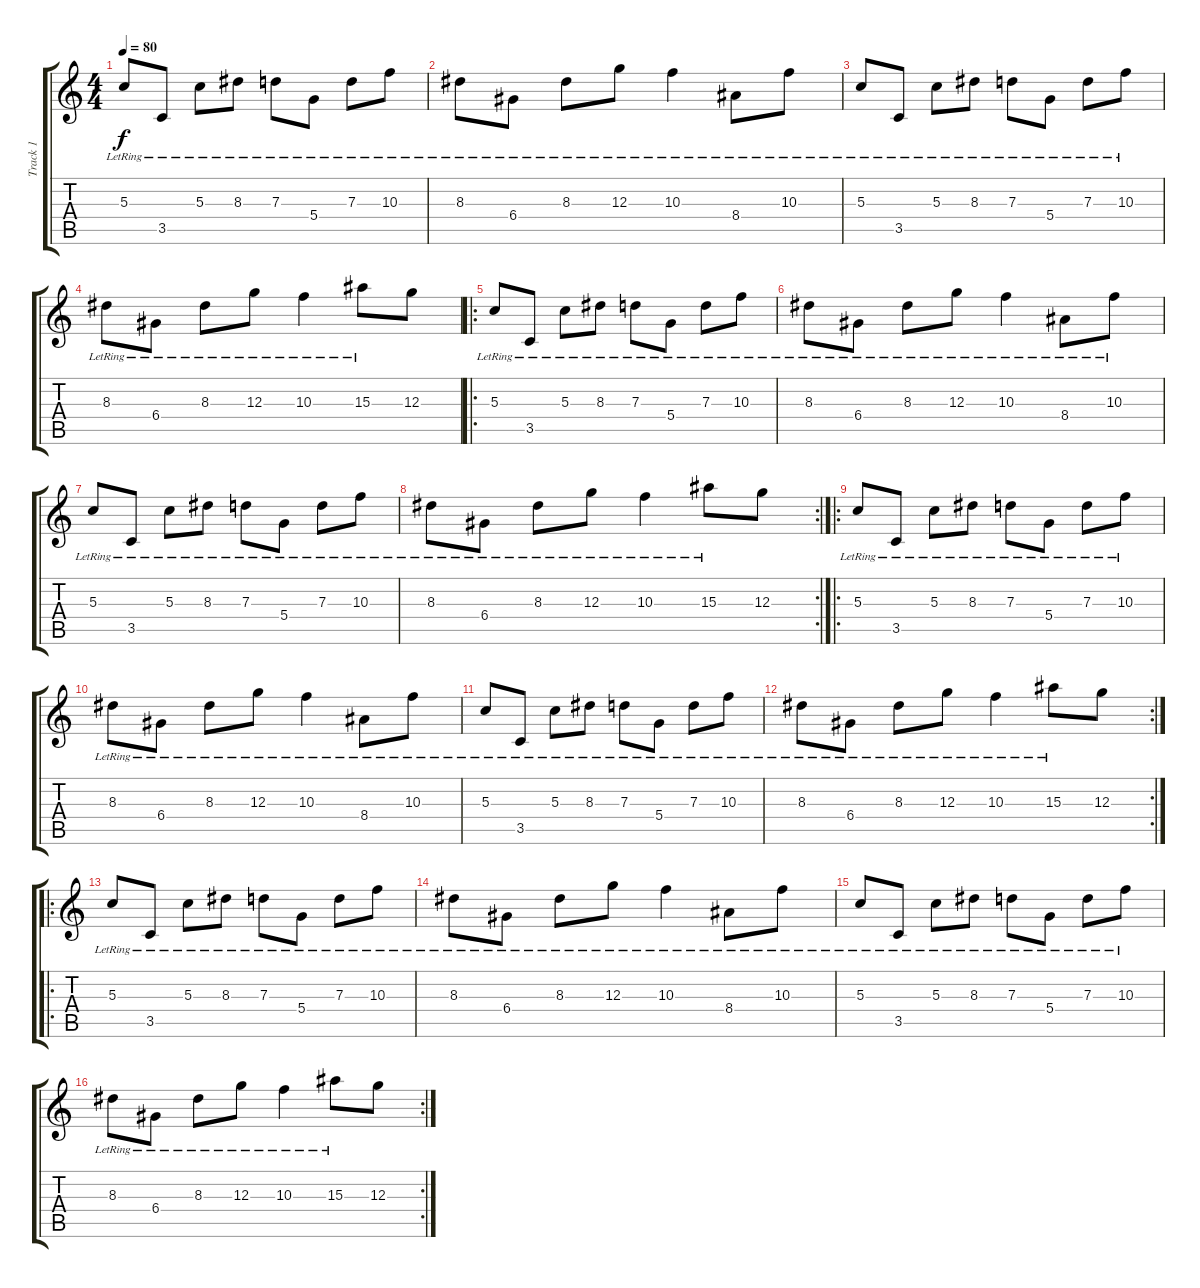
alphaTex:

\track ("Track 1" "Track 1") {instrument acousticguitarsteel}
\staff {score tabs}
\tuning (E4 B3 G3 D3 A2 E2) {hide}
\ts (4 4)
\tempo 80
\clef g2
\ks c
5.3{lr}.8{dy f instrument acousticguitarsteel} 3.5{lr}.8 5.3{lr}.8 8.3{lr}.8 7.3{lr}.8 5.4{lr}.8 7.3{lr}.8 10.3{lr}.8 |
8.3{lr}.8 6.4{lr}.8 8.3{lr}.8 12.3{lr}.8 10.3{lr}.4 8.4{lr}.8 10.3{lr}.8 |
5.3{lr}.8 3.5{lr}.8 5.3{lr}.8 8.3{lr}.8 7.3{lr}.8 5.4{lr}.8 7.3{lr}.8 10.3{lr}.8 |
8.3{lr}.8 6.4{lr}.8 8.3{lr}.8 12.3{lr}.8 10.3{lr}.4 15.3{lr}.8 12.3.8 |
\ro
5.3{lr}.8 3.5{lr}.8 5.3{lr}.8 8.3{lr}.8 7.3{lr}.8 5.4{lr}.8 7.3{lr}.8 10.3{lr}.8 |
8.3{lr}.8 6.4{lr}.8 8.3{lr}.8 12.3{lr}.8 10.3{lr}.4 8.4{lr}.8 10.3{lr}.8 |
5.3{lr}.8 3.5{lr}.8 5.3{lr}.8 8.3{lr}.8 7.3{lr}.8 5.4{lr}.8 7.3{lr}.8 10.3{lr}.8 |
\rc 2
8.3{lr}.8 6.4{lr}.8 8.3{lr}.8 12.3{lr}.8 10.3{lr}.4 15.3{lr}.8 12.3.8 |
\ro
5.3{lr}.8 3.5{lr}.8 5.3{lr}.8 8.3{lr}.8 7.3{lr}.8 5.4{lr}.8 7.3{lr}.8 10.3{lr}.8 |
8.3{lr}.8 6.4{lr}.8 8.3{lr}.8 12.3{lr}.8 10.3{lr}.4 8.4{lr}.8 10.3{lr}.8 |
5.3{lr}.8 3.5{lr}.8 5.3{lr}.8 8.3{lr}.8 7.3{lr}.8 5.4{lr}.8 7.3{lr}.8 10.3{lr}.8 |
\rc 2
8.3{lr}.8 6.4{lr}.8 8.3{lr}.8 12.3{lr}.8 10.3{lr}.4 15.3{lr}.8 12.3.8 |
\ro
5.3{lr}.8 3.5{lr}.8 5.3{lr}.8 8.3{lr}.8 7.3{lr}.8 5.4{lr}.8 7.3{lr}.8 10.3{lr}.8 |
8.3{lr}.8 6.4{lr}.8 8.3{lr}.8 12.3{lr}.8 10.3{lr}.4 8.4{lr}.8 10.3{lr}.8 |
5.3{lr}.8 3.5{lr}.8 5.3{lr}.8 8.3{lr}.8 7.3{lr}.8 5.4{lr}.8 7.3{lr}.8 10.3{lr}.8 |
\rc 2
8.3{lr}.8 6.4{lr}.8 8.3{lr}.8 12.3{lr}.8 10.3{lr}.4 15.3{lr}.8 12.3.8
